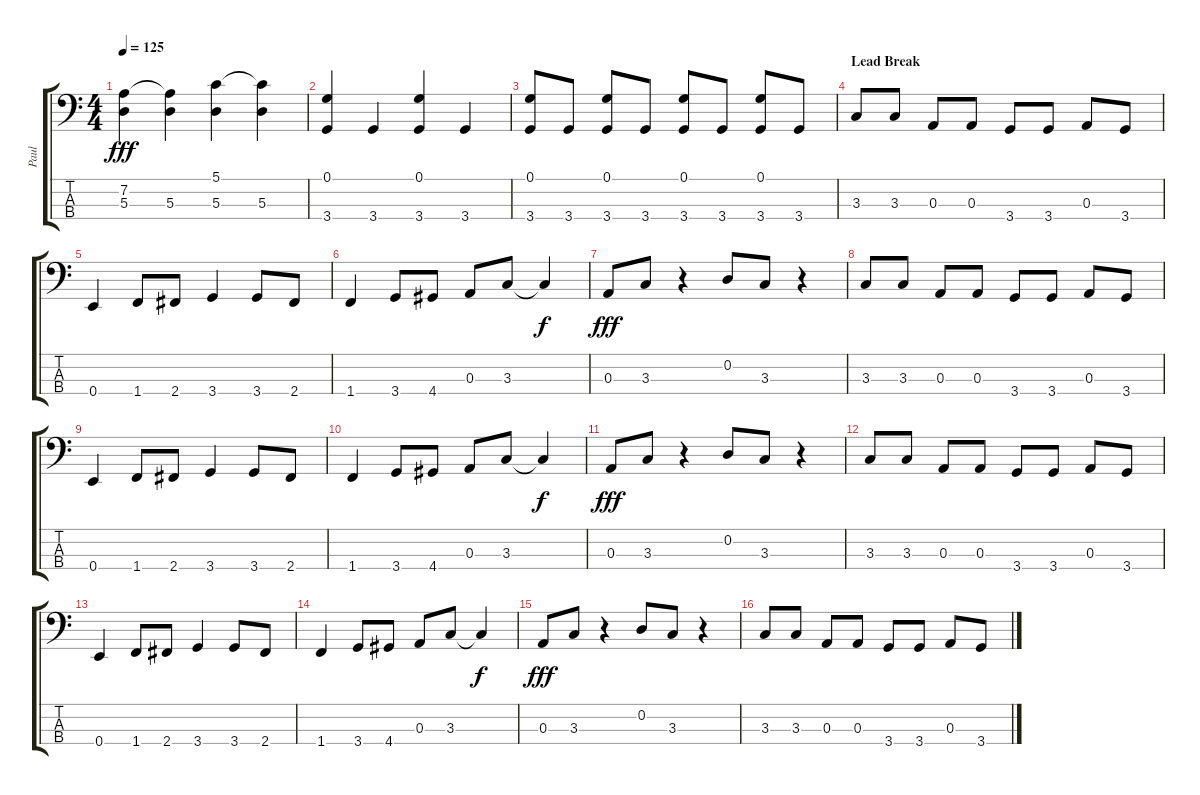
\track ("Paul" "Paul") {instrument electricbasspick}
\staff {score tabs}
\tuning (G2 D2 A1 E1) {hide}
\ts (4 4)
\tempo 125
\clef f4
\ks c
(7.2{t} 5.3{t}).4{dy fff} (7.2{t} 5.3).4 (5.1 5.3).4 (5.1{t} 5.3).4 |
(0.1 3.4).4 3.4.4 (0.1 3.4).4 3.4.4 |
(0.1 3.4).8 3.4.8 (0.1 3.4).8 3.4.8 (0.1 3.4).8 3.4.8 (0.1 3.4).8 3.4.8 |
\section ("" "Lead Break")
3.3.8 3.3.8 0.3.8 0.3.8 3.4.8 3.4.8 0.3.8 3.4.8 |
0.4.4 1.4.8 2.4.8 3.4.4 3.4.8 2.4.8 |
1.4.4 3.4.8 4.4.8 0.3.8 3.3.8 3.3{t}.4{dy f} |
0.3.8{dy fff} 3.3.8 r.4 0.2.8 3.3.8 r.4 |
3.3.8 3.3.8 0.3.8 0.3.8 3.4.8 3.4.8 0.3.8 3.4.8 |
0.4.4 1.4.8 2.4.8 3.4.4 3.4.8 2.4.8 |
1.4.4 3.4.8 4.4.8 0.3.8 3.3.8 3.3{t}.4{dy f} |
0.3.8{dy fff} 3.3.8 r.4 0.2.8 3.3.8 r.4 |
3.3.8 3.3.8 0.3.8 0.3.8 3.4.8 3.4.8 0.3.8 3.4.8 |
0.4.4 1.4.8 2.4.8 3.4.4 3.4.8 2.4.8 |
1.4.4 3.4.8 4.4.8 0.3.8 3.3.8 3.3{t}.4{dy f} |
0.3.8{dy fff} 3.3.8 r.4 0.2.8 3.3.8 r.4 |
3.3.8 3.3.8 0.3.8 0.3.8 3.4.8 3.4.8 0.3.8 3.4.8
